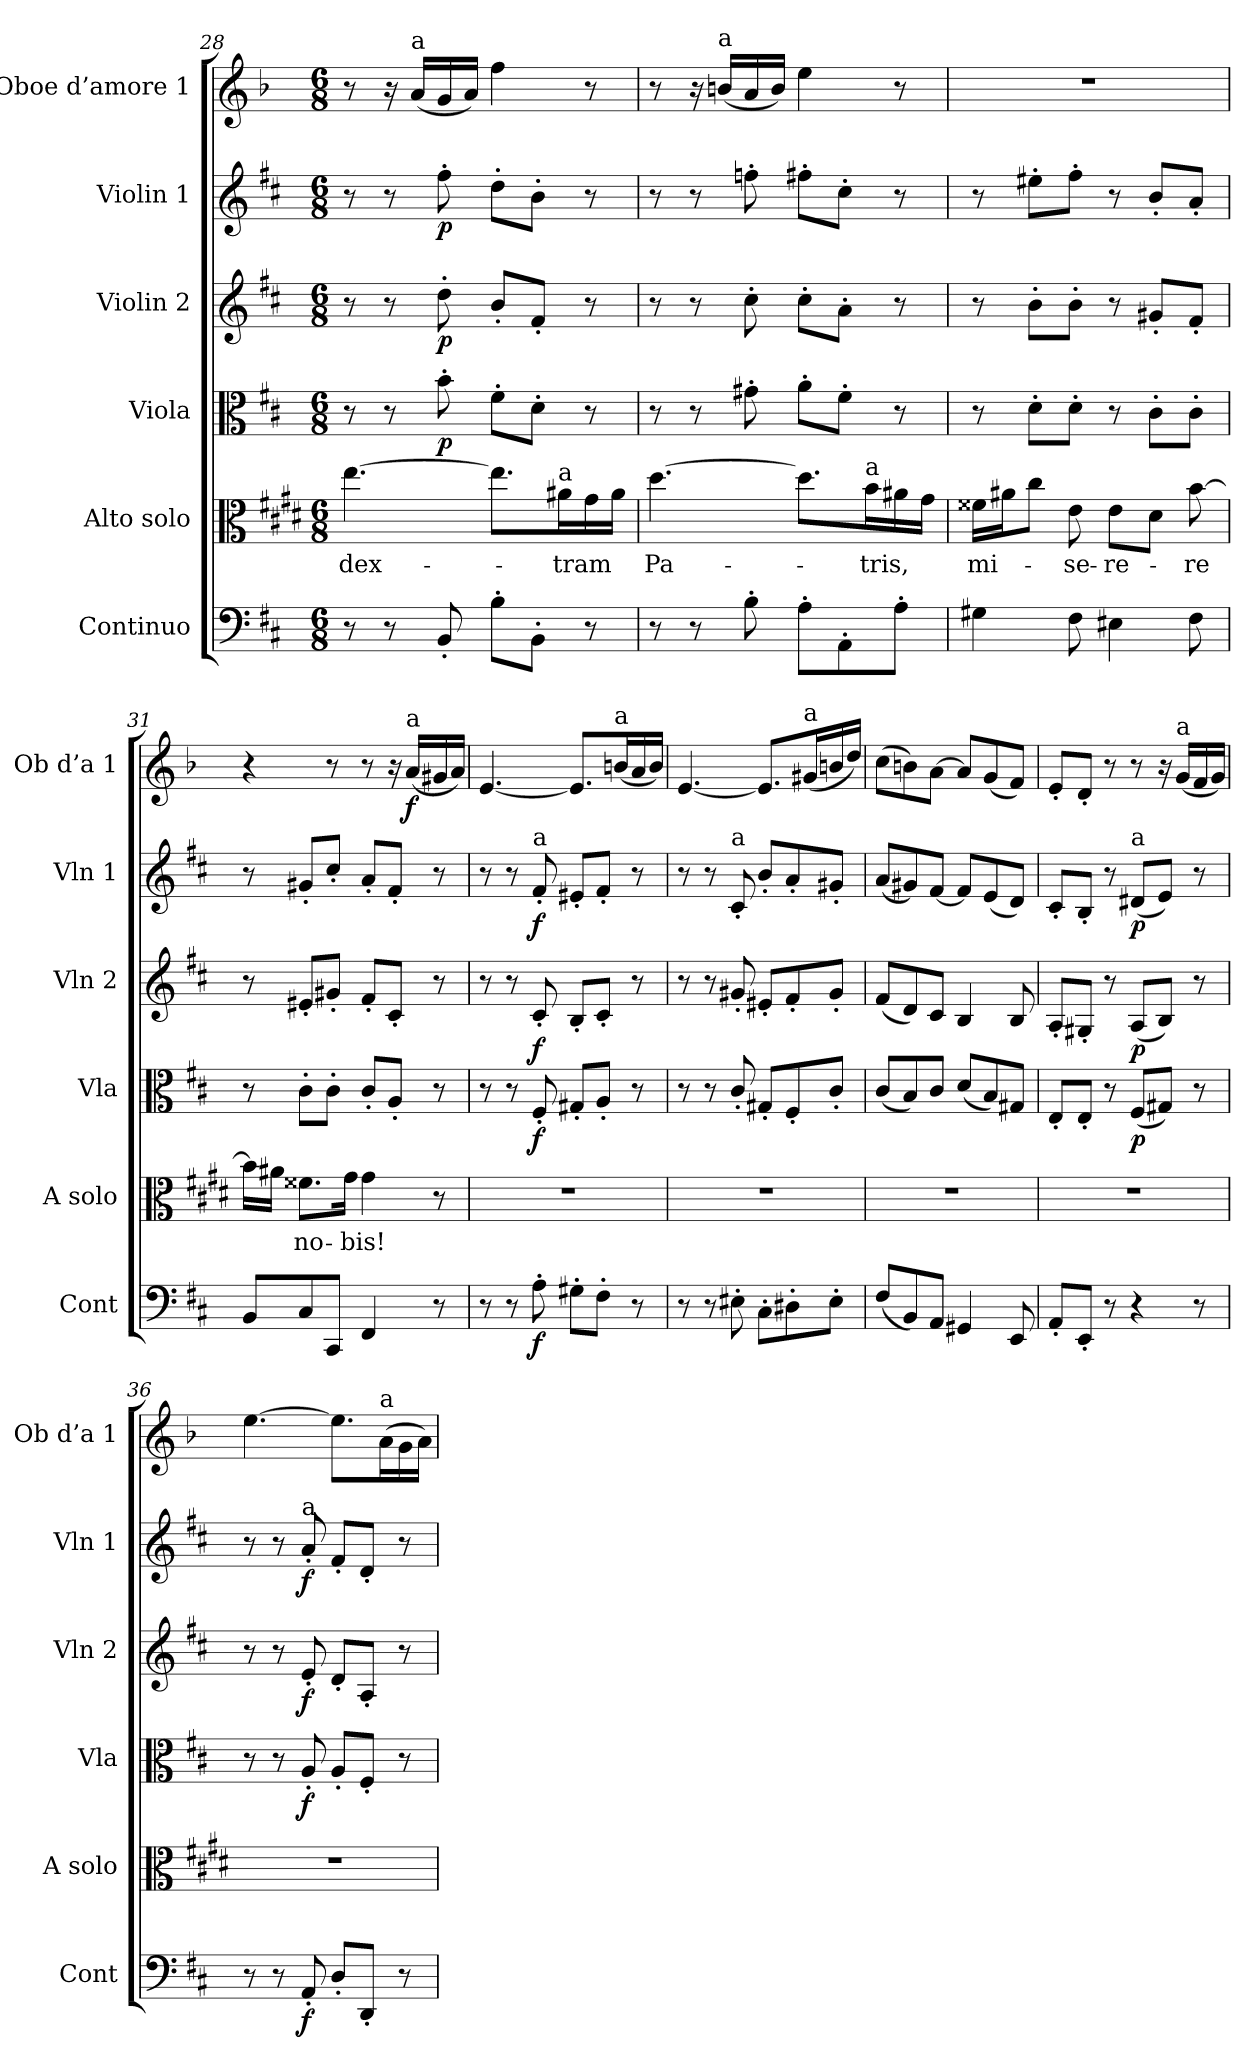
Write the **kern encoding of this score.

**kern	**dynam	**kern	**text	**kern	**dynam	**kern	**dynam	**kern	**dynam	**kern	**dynam
*part6	*part6	*part5	*part5	*part4	*part4	*part3	*part3	*part2	*part2	*part1	*part1
*staff6	*staff6	*staff5	*staff5	*staff4	*staff4	*staff3	*staff3	*staff2	*staff2	*staff1	*staff1
*I"Continuo	*	*I"Alto solo	*	*I"Viola	*	*I"Violin 2	*	*I"Violin 1	*	*I"Oboe d’amore 1	*
*I'Cont	*	*I'A solo	*	*I'Vla	*	*I'Vln 2	*	*I'Vln 1	*	*I'Ob d’a 1	*
*clefF4	*	*clefC3	*	*clefC3	*	*clefG2	*	*clefG2	*	*clefG2	*
*	*	*ITrd1c2	*	*	*	*	*	*	*	*ITrd2c3	*
*k[f#c#]	*	*k[f#c#]	*	*k[f#c#]	*	*k[f#c#]	*	*k[f#c#]	*	*k[f#c#]	*
*M6/8	*	*M6/8	*	*M6/8	*	*M6/8	*	*M6/8	*	*M6/8	*
=28	=28	=28	=28	=28	=28	=28	=28	=28	=28	=28	=28
!	!	!	!LO:LY:b	!	!	!	!	!	!	!	!
8r	.	[4.dd\	dex-	8r	.	8r	.	8r	.	8r	.
8r	.	.	.	8r	.	8r	.	8r	.	16r	.
!	!	!	!	!	!	!	!	!	!	!LO:TX:a:t=a	!
.	.	.	.	.	.	.	.	.	.	(16f#/LL	.
!	!	!	!	!	!LO:DY:b	!	!LO:DY:b	!	!LO:DY:b	!	!
8BB'/	.	.	.	8b'\	p	8dd'\	p	8ff#'\	p	16e/	.
.	.	.	.	.	.	.	.	.	.	16f#/JJ)	.
8B'\L	.	8.dd\L]	.	8f#'\L	.	8b'/L	.	8dd'\L	.	4dd\	.
8BB'\J	.	.	.	8d'\J	.	8f#'/J	.	8b'\J	.	.	.
!	!	!LO:TX:a:t=a	!	!	!	!	!	!	!	!	!
!	!	!	!LO:LY:b	!	!	!	!	!	!	!	!
.	.	16g#X\L	-tram	.	.	.	.	.	.	.	.
8r	.	16f#\	.	8r	.	8r	.	8r	.	8r	.
.	.	16g#\JJ	.	.	.	.	.	.	.	.	.
=29	=29	=29	=29	=29	=29	=29	=29	=29	=29	=29	=29
!	!	!	!LO:LY:b	!	!	!	!	!	!	!	!
8r	.	[4.cc#\	Pa-	8r	.	8r	.	8r	.	8r	.
8r	.	.	.	8r	.	8r	.	8r	.	16r	.
!	!	!	!	!	!	!	!	!	!	!LO:TX:a:t=a	!
.	.	.	.	.	.	.	.	.	.	(16g#X/LL	.
8B'\	.	.	.	8g#X'\	.	8cc#'\	.	8ffn'\	.	16f#/	.
.	.	.	.	.	.	.	.	.	.	16g#/JJ)	.
8A'\L	.	8.cc#\L]	.	8a'\L	.	8cc#'\L	.	8ff#X'\L	.	4cc#\	.
8AA'\	.	.	.	8f#'\J	.	8a'\J	.	8cc#'\J	.	.	.
!	!	!LO:TX:a:t=a	!	!	!	!	!	!	!	!	!
!	!	!	!LO:LY:b	!	!	!	!	!	!	!	!
.	.	16a\L	-tris,	.	.	.	.	.	.	.	.
8A'\J	.	16g#X\	.	8r	.	8r	.	8r	.	8r	.
.	.	16f#\JJ	.	.	.	.	.	.	.	.	.
=30	=30	=30	=30	=30	=30	=30	=30	=30	=30	=30	=30
!	!	!	!LO:LY:b	!	!	!	!	!	!	!	!
4G#X\	.	16e#X\LL	mi-	8r	.	8r	.	8r	.	2.r	.
.	.	16g#X\J	.	.	.	.	.	.	.	.	.
.	.	8b\J	.	8d'\L	.	8b'\L	.	8ee#X'\L	.	.	.
!	!	!	!LO:LY:b	!	!	!	!	!	!	!	!
8F#\	.	8d\	-se-	8d'\J	.	8b'\J	.	8ff#'\J	.	.	.
!	!	!	!LO:LY:b	!	!	!	!	!	!	!	!
4E#X\	.	8d\L	-re-	8r	.	8r	.	8r	.	.	.
.	.	8c#\J	.	8c#'\L	.	8g#X'/L	.	8b'/L	.	.	.
!	!	!	!LO:LY:b	!	!	!	!	!	!	!	!
8F#\	.	[8a\	-re	8c#'\J	.	8f#'/J	.	8a'/J	.	.	.
!!LO:PB:g=z
=31	=31	=31	=31	=31	=31	=31	=31	=31	=31	=31	=31
8BB/L	.	16a\LL]	.	8r	.	8r	.	8r	.	4r	.
.	.	16g#X\JJ	.	.	.	.	.	.	.	.	.
!	!	!	!LO:LY:b	!	!	!	!	!	!	!	!
8C#/	.	8.e#X\L	no-	8c#'\L	.	8e#X'/L	.	8g#X'/L	.	.	.
8CC#/J	.	.	.	8c#'\J	.	8g#X'/J	.	8cc#'/J	.	8r	.
.	.	16f#\Jk	.	.	.	.	.	.	.	.	.
!	!	!	!LO:LY:b	!	!	!	!	!	!	!	!
4FF#/	.	4f#\	-bis!	8c#'/L	.	8f#'/L	.	8a'/L	.	8r	.
.	.	.	.	8A'/J	.	8c#'/J	.	8f#'/J	.	16r	.
!	!	!	!	!	!	!	!	!	!	!LO:TX:a:t=a	!
!	!	!	!	!	!	!	!	!	!	!	!LO:DY:b
.	.	.	.	.	.	.	.	.	.	(16f#/LL	f
8r	.	8r	.	8r	.	8r	.	8r	.	16e#X/	.
.	.	.	.	.	.	.	.	.	.	16f#/JJ)	.
=32	=32	=32	=32	=32	=32	=32	=32	=32	=32	=32	=32
8r	.	2.r	.	8r	.	8r	.	8r	.	[4.c#/	.
8r	.	.	.	8r	.	8r	.	8r	.	.	.
!	!	!	!	!	!	!	!	!LO:TX:a:t=a	!	!	!
!	!LO:DY:b	!	!	!	!LO:DY:b	!	!LO:DY:b	!	!LO:DY:b	!	!
8A'\	f	.	.	8F#'/	f	8c#'/	f	8f#'/	f	.	.
8G#X'\L	.	.	.	8G#X'/L	.	8B'/L	.	8e#X'/L	.	8.c#/L]	.
8F#'\J	.	.	.	8A'/J	.	8c#'/J	.	8f#'/J	.	.	.
!	!	!	!	!	!	!	!	!	!	!LO:TX:a:t=a	!
.	.	.	.	.	.	.	.	.	.	(16g#X/L	.
8r	.	.	.	8r	.	8r	.	8r	.	16f#/	.
.	.	.	.	.	.	.	.	.	.	16g#/JJ)	.
=33	=33	=33	=33	=33	=33	=33	=33	=33	=33	=33	=33
8r	.	2.r	.	8r	.	8r	.	8r	.	[4.c#/	.
8r	.	.	.	8r	.	8r	.	8r	.	.	.
!	!	!	!	!	!	!	!	!LO:TX:a:t=a	!	!	!
8E#X'\	.	.	.	8c#'/	.	8g#X'/	.	8c#'/	.	.	.
8C#'\L	.	.	.	8G#X'/L	.	8e#X'/L	.	8b'/L	.	8.c#/L]	.
8D#X'\	.	.	.	8F#'/	.	8f#'/	.	8a'/	.	.	.
!	!	!	!	!	!	!	!	!	!	!LO:TX:a:t=a	!
.	.	.	.	.	.	.	.	.	.	(16e#X/L	.
8E#'\J	.	.	.	8c#'/J	.	8g#'/J	.	8g#X'/J	.	16g#X/	.
.	.	.	.	.	.	.	.	.	.	16b/JJ)	.
=34	=34	=34	=34	=34	=34	=34	=34	=34	=34	=34	=34
(8F#/L	.	2.r	.	(8c#/L	.	(8f#/L	.	(8a/L	.	(8a\L	.
8BB/)	.	.	.	8B/)	.	8d/)	.	8g#X/)	.	8g#X\)	.
8AA/J	.	.	.	8c#/J	.	8c#/J	.	[8f#/J	.	[8f#\J	.
4GG#X/	.	.	.	(8d/L	.	4B/	.	8f#/L]	.	8f#/L]	.
.	.	.	.	8B/)	.	.	.	(8e/	.	(8e/	.
8EE/	.	.	.	8G#X/J	.	8B/	.	8d/J)	.	8d/J)	.
=35	=35	=35	=35	=35	=35	=35	=35	=35	=35	=35	=35
8AA'/L	.	2.r	.	8E'/L	.	8A'/L	.	8c#'/L	.	8c#'/L	.
8EE'/J	.	.	.	8E'/J	.	8G#X'/J	.	8B'/J	.	8B'/J	.
8r	.	.	.	8r	.	8r	.	8r	.	8r	.
!	!	!	!	!	!	!	!	!LO:TX:a:t=a	!	!	!
!	!	!	!	!	!LO:DY:b	!	!LO:DY:b	!	!LO:DY:b	!	!
4r	.	.	.	(8F#/L	p	(8A/L	p	(8d#X/L	p	8r	.
.	.	.	.	8G#X/J)	.	8B/J)	.	8e/J)	.	16r	.
!	!	!	!	!	!	!	!	!	!	!LO:TX:a:t=a	!
.	.	.	.	.	.	.	.	.	.	(16e/LL	.
8r	.	.	.	8r	.	8r	.	8r	.	16d/	.
.	.	.	.	.	.	.	.	.	.	16e/JJ)	.
!!LO:LB:g=z
=36	=36	=36	=36	=36	=36	=36	=36	=36	=36	=36	=36
8r	.	2.r	.	8r	.	8r	.	8r	.	[4.cc#\	.
8r	.	.	.	8r	.	8r	.	8r	.	.	.
!	!	!	!	!	!	!	!	!LO:TX:a:t=a	!	!	!
!	!LO:DY:b	!	!	!	!LO:DY:b	!	!LO:DY:b	!	!LO:DY:b	!	!
8AA'/	f	.	.	8A'/	f	8e'/	f	8a'/	f	.	.
8D'/L	.	.	.	8A'/L	.	8d'/L	.	8f#'/L	.	8.cc#\L]	.
8DD'/J	.	.	.	8F#'/J	.	8A'/J	.	8d'/J	.	.	.
!	!	!	!	!	!	!	!	!	!	!LO:TX:a:t=a	!
.	.	.	.	.	.	.	.	.	.	(16f#\L	.
8r	.	.	.	8r	.	8r	.	8r	.	16e\	.
.	.	.	.	.	.	.	.	.	.	16f#\JJ)	.
=	=	=	=	=	=	=	=	=	=	=	=
*-	*-	*-	*-	*-	*-	*-	*-	*-	*-	*-	*-
